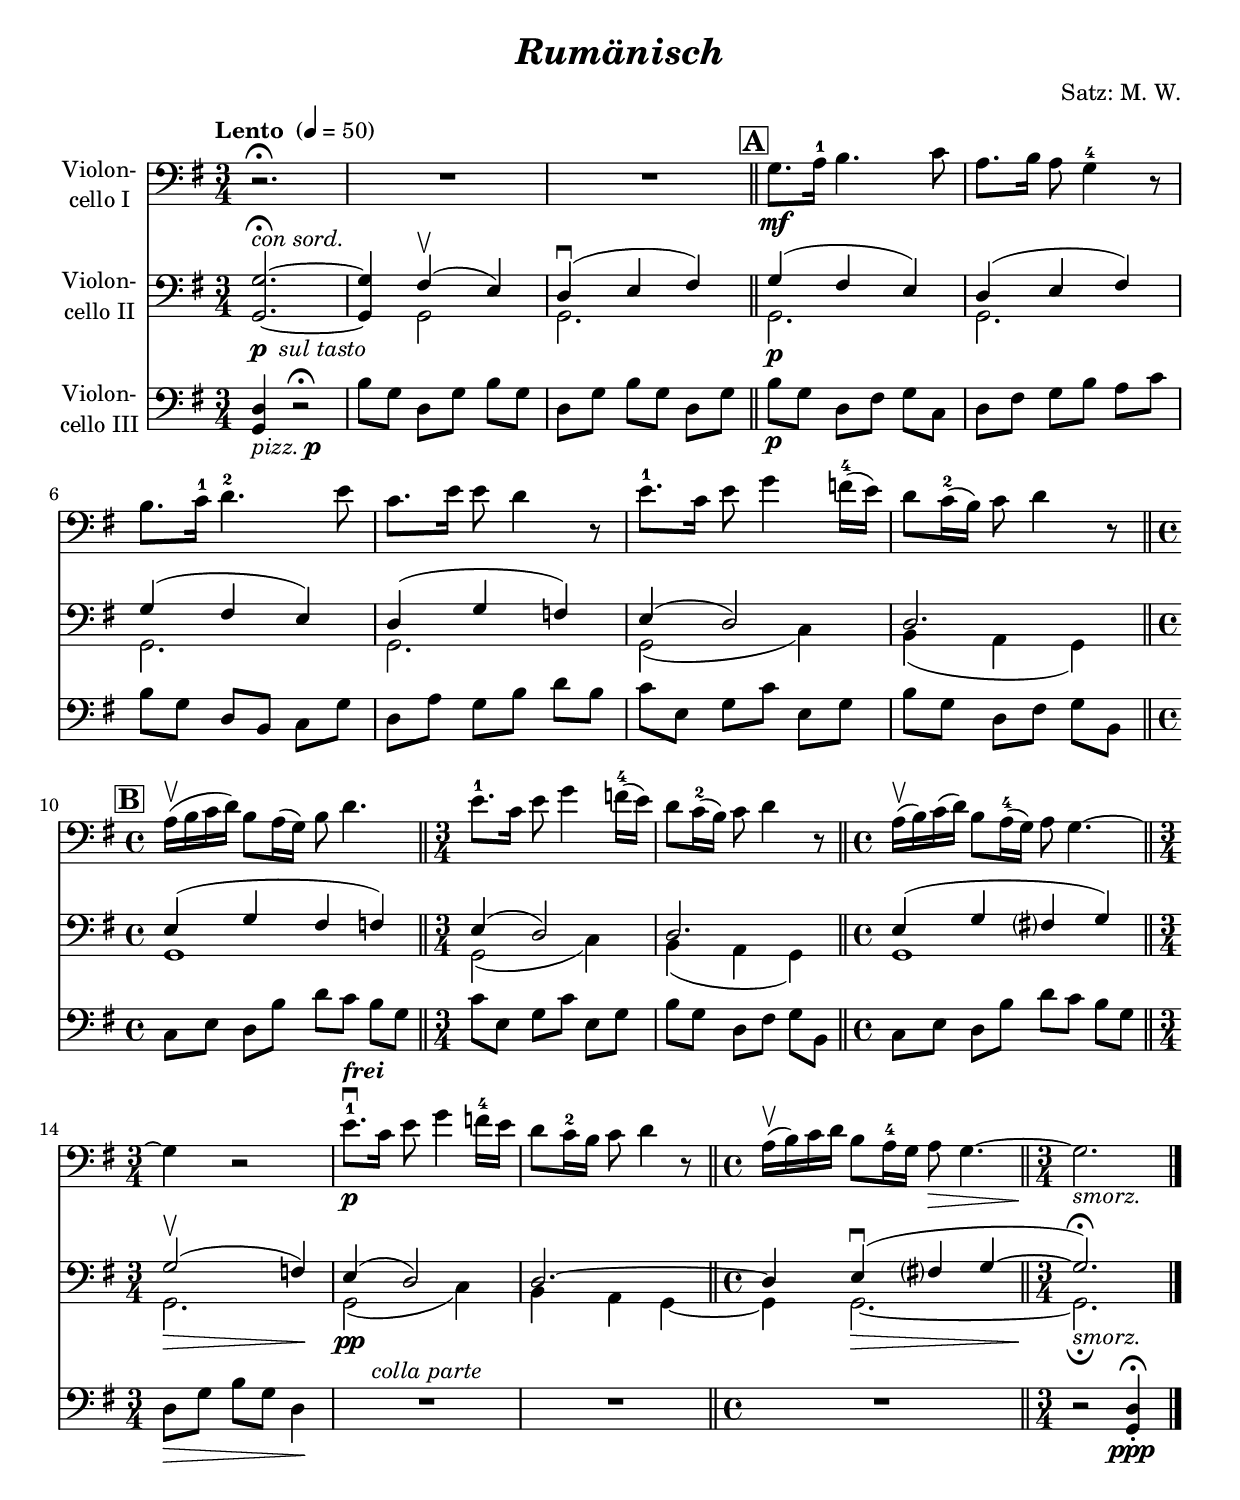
\version "2.18.2"
\include "deutsch.ly"

#(set-global-staff-size 19.8)

\header {
  title     = \markup \bold \italic "Rumänisch"
%  composer  = ""
  arranger  = "Satz: M. W."
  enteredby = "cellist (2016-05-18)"
%  piece     = ""
}

voiceconsts = {
  \key e \minor
  \time 3/4
  \clef "bass"
  \tempo "Lento " 4=50
%  \numericTimeSignature
%  \compressFullBarRests
  \set tupletSpannerDuration = #(ly:make-moment 1 4)
  % Set default beaming for all staves
  \set Timing.beamExceptions = #'()
  \set Timing.baseMoment     = #(ly:make-moment 1 4)
  \set Timing.beatStructure  = #'(1 1 1)
}

mist = "string ensemble 1"
%miba = "trombone"
miba = "bassoon"
mivc = "trombone"
mikl = "concertina"
mipz = "electric bass (finger)"

boxa = { \bar "||" \mark \markup \box \bold "A" }
boxb = { \bar "||" \mark \markup \box \bold "B" \time 4/4 }

copa = \markup \italic "colla parte"
coso = \markup \italic "con sord."
frei = \markup \bold \italic "frei"
pizp = \markup { \italic "pizz." \dynamic p }
psul = \markup { \dynamic p \italic " sul tasto" }
smoz = \markup \italic "smorz."

va = \relative c' {
  \voiceconsts
  
  r2.\fermata
  R2.*2 \boxa
  g8.\mf a16-1 h4. c8
  a8. h16 a8 g4-4 r8

  h8. c16-1 d4.-2 e8
  c8. e16 e8 d4 r8
  e8.-1 c16 e8 g4 f16(-4 e)
  d8 c16(-2 h) c8 d4 r8 \boxb

  a16(\upbow h c d) h8 a16( g) h8 d4. \bar "||" \time 3/4
  e8.-1 c16 e8 g4 f16(-4 e)
  d8 c16(-2 h) c8 d4 r8 \bar "||" \time 4/4
  a16(\upbow h) c( d) h8 a16(-4 g) a8 g4.~ \bar "||" \time 3/4

  g4 r2
  e'8.-1\downbow^\frei\p c16 e8 g4 f16-4 e
  d8 c16-2 h c8 d4 r8 \bar "||" \time 4/4
  a16(\upbow h) c d h8 a16-4 g a8\> g4.~ \bar "||" \time 3/4
  g2.\!_\smoz \bar "|."
}

vb = \relative c {
  \voiceconsts
  
  <g g'>2.~\fermata_\psul^\coso
  <g g'>4 << { fis'(\upbow e) } \\ g,2 >>
  << { d'4(\downbow e fis)  } \\ g,2. >> \boxa
  << { g'4( fis e) } \\ g,2.\p >>
  << { d'4( e fis) } \\ g,2. >>
  
  << { g'4( fis e) } \\ g,2. >>
  << { d'4( g f) } \\ g,2. >>
  << { e'4( d2) } \\ { g,( c4) } >>
  << d2. \\ { h4( a g) } >> \boxb
   
  << { e'( g fis f) } \\ g,1 >> \bar "||" \time 3/4
  << { e'4( d2) } \\ { g,( c4) } >>
  << d2. \\ { h4( a g) } >> \bar "||" \time 4/4
  << { e'( g fis? g) } \\ g,1 >> \bar "||" \time 3/4
   
  << { g'2(\upbow\> f4)\! } \\ g,2. >>
  << { e'4( d2) } \\ { g,(\pp c4) } >>
  << { d2.~ | \bar "||" \time 4/4 d4 } \\ { h a g~ | \bar "||" \time 4/4 g } >>
  << { e'(\downbow\> fis? g~ | \bar "||" \time 3/4 g2.)\!\fermata } \\
     { g,~ | \bar "||" \time 3/4 g\fermata_\smoz } >>
  \bar "|."
}

vc = \relative c {
  \voiceconsts
  
  <g d'>4_\pizp r2\fermata
  h'8 g d g h g
  d g h g d g \boxa
  h\p g d fis g c,
  d fis g h a c

  h g d h c g'
  d a' g h d h
  c e, g c e, g
  h g d fis g h, \boxb
  \set Timing.beamExceptions = #'()
  \set Timing.baseMoment     = #(ly:make-moment 1 4)
  \set Timing.beatStructure  = #'(1 1 1 1)

  c e d h' d c h g \bar "||" \time 3/4
  \set Timing.beamExceptions = #'()
  \set Timing.baseMoment     = #(ly:make-moment 1 4)
  \set Timing.beatStructure  = #'(1 1 1)  
  c e, g c e, g
  h g d fis g h, \bar "||" \time 4/4
  \set Timing.beamExceptions = #'()
  \set Timing.baseMoment     = #(ly:make-moment 1 4)
  \set Timing.beatStructure  = #'(1 1 1 1)

  c e d h' d c h g \bar "||" \time 3/4
  \set Timing.beamExceptions = #'()
  \set Timing.baseMoment     = #(ly:make-moment 1 4)
  \set Timing.beatStructure  = #'(1 1 1)


  d\> g h g d4\!
  R2.*2^\copa \bar "||" \time 4/4
  R1 \bar "||" \time 3/4
  r2 <g, d'>4-.\fermata\ppp \bar "|."
}


music = <<
      \new Staff {
        \set Staff.midiInstrument = \mist
        \set Staff.instrumentName = \markup \center-column { "Violon-" "cello I" }
        \transpose e e { \va }
      }

      \new Staff {
        \set Staff.midiInstrument = \miba
        \set Staff.instrumentName = \markup \center-column { "Violon-" "cello II" }
        \transpose e e { \vb }
      }

      \new Staff {
        \set Staff.midiInstrument = \mipz
        \set Staff.instrumentName = \markup \center-column { "Violon-" "cello III" }
        \transpose e e { \vc }
      }
>>

\book {
  \score {
   \music
    \layout {}
  }

  \score {
    \unfoldRepeats \music

    \midi {
      \context {
        \Score
      }
    }
  }
}
